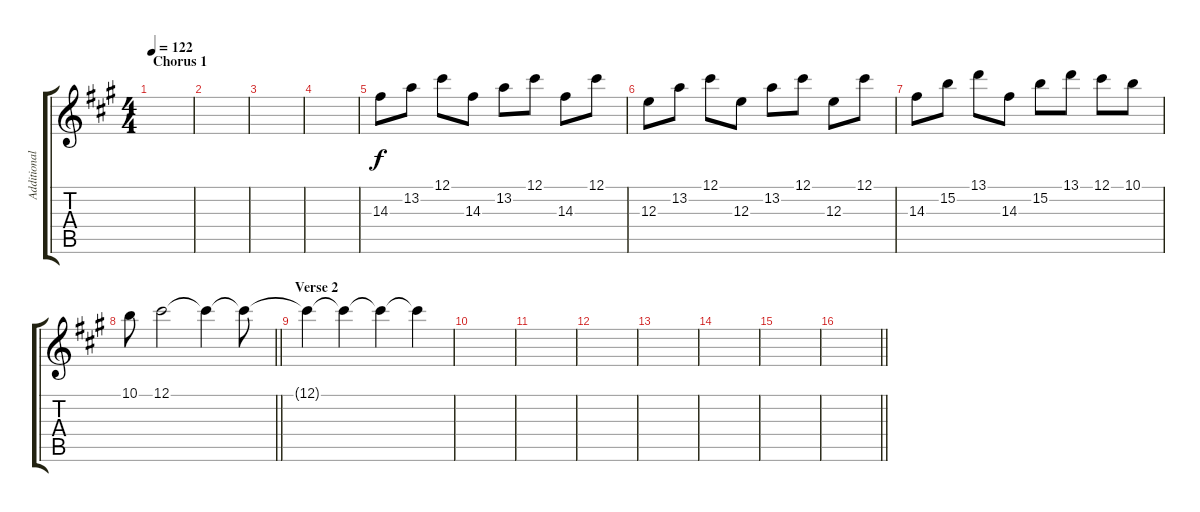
\track ("Additional Guitars" "Additional") {instrument overdrivenguitar}
\staff {score tabs}
\tuning (Db4 Ab3 E3 B2 Gb2 Db2) {hide}
\ts (4 4)
\section ("" "Chorus 1")
\tempo 122
\clef g2
\ks f#minor
|
|
|
|
14.3.8 13.2.8 12.1.8 14.3.8 13.2.8 12.1.8 14.3.8 12.1.8 |
12.3.8 13.2.8 12.1.8 12.3.8 13.2.8 12.1.8 12.3.8 12.1.8 |
14.3.8 15.2.8 13.1.8 14.3.8 15.2.8 13.1.8 12.1.8 10.1.8 |
\barLineRight lightlight
10.1.8 12.1.2{volume 0} 12.1{t}.4 12.1{t}.8 |
\section ("" "Verse 2")
12.1{t}.4 12.1{t}.4 12.1{t}.4 12.1{t}.4 |
|
|
|
|
|
|
\barLineRight lightlight
